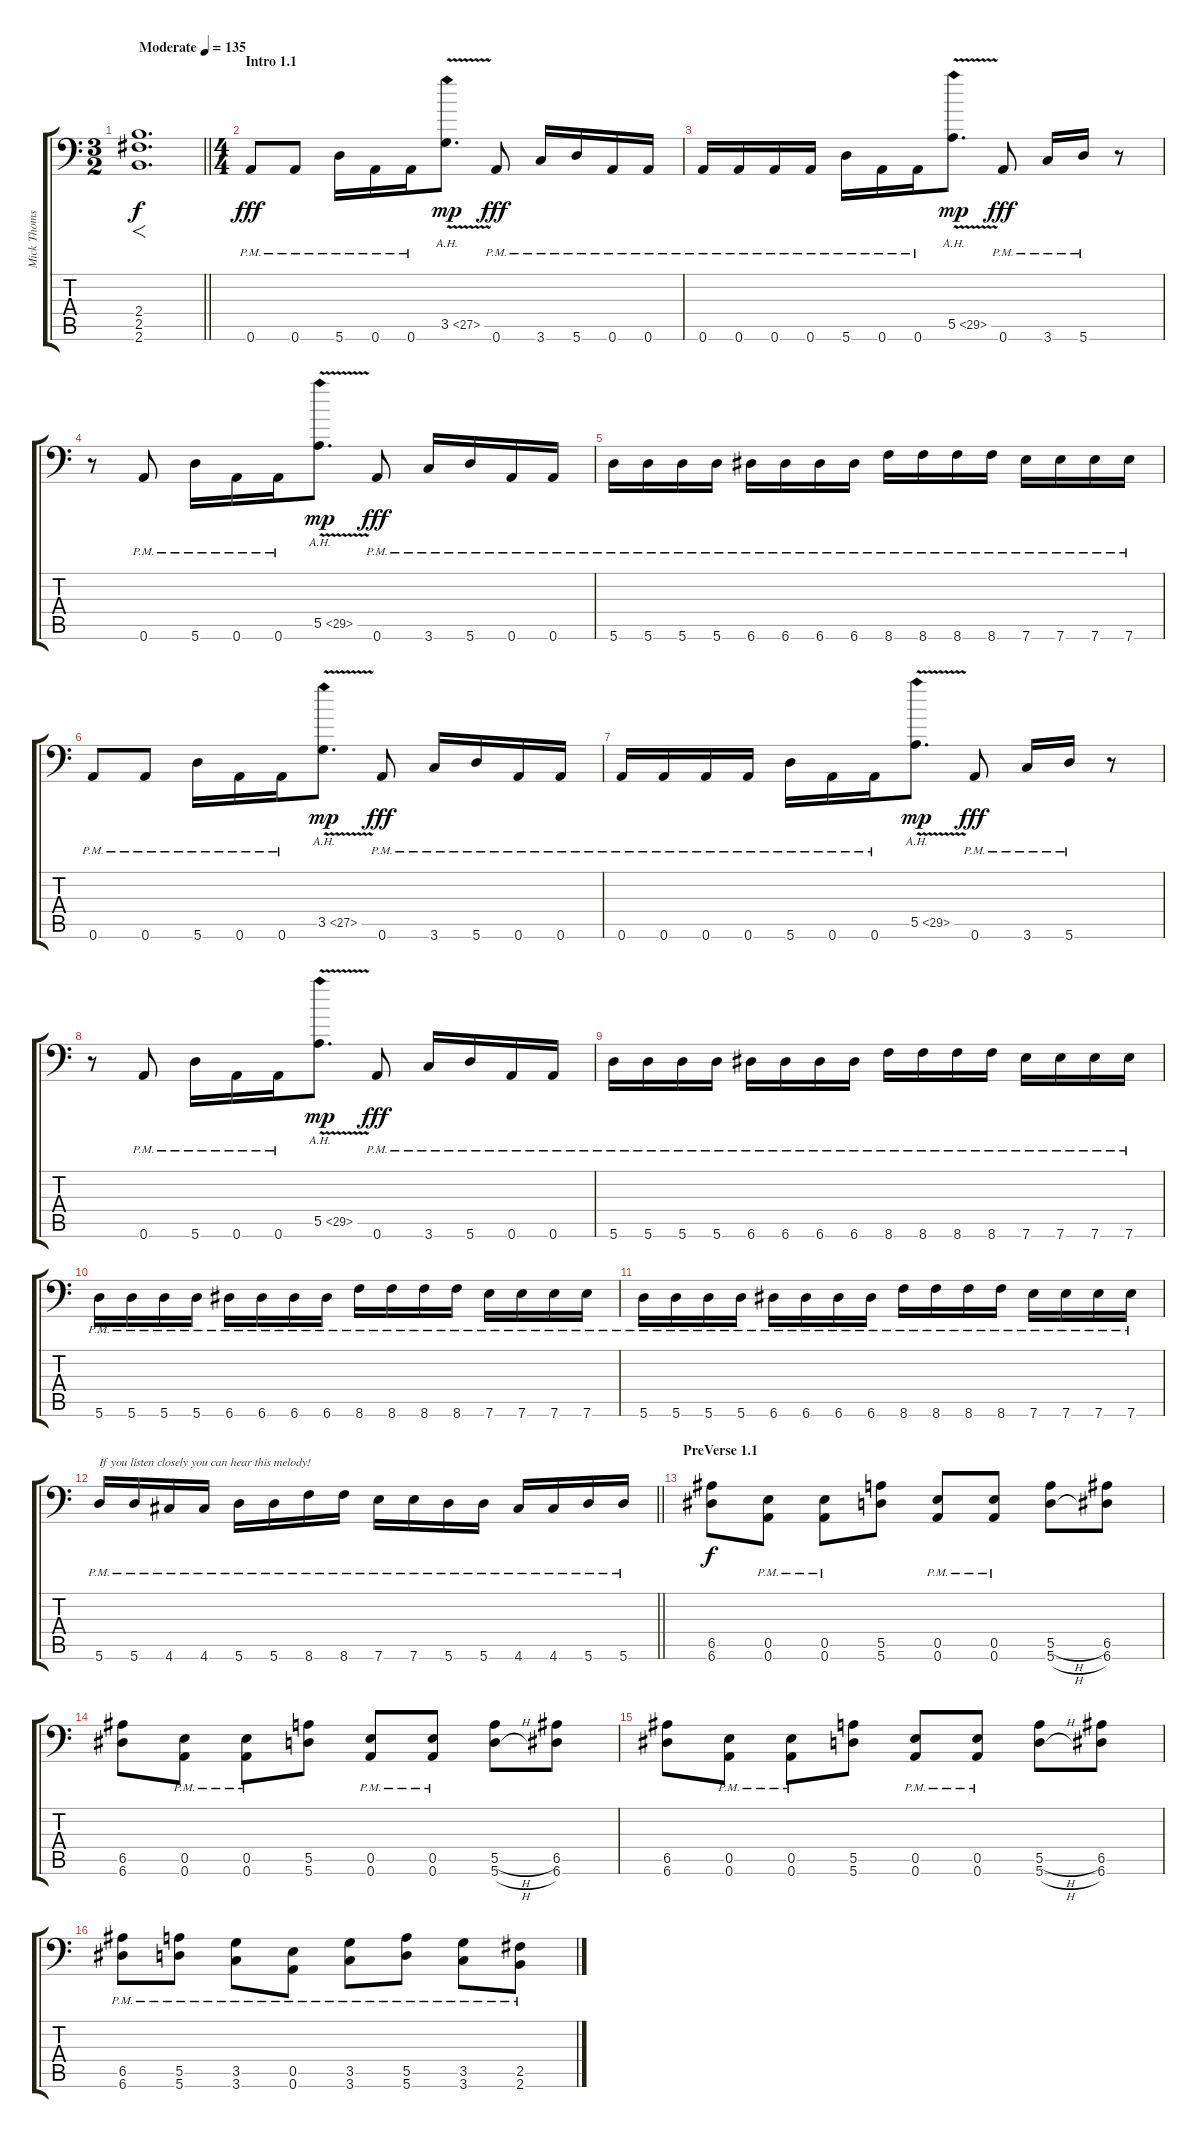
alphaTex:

\track ("Mick Thomson" "Mick Thoms") {instrument distortionguitar}
\staff {score tabs}
\tuning (B3 Gb3 D3 A2 E2 A1) {hide}
\ts (3 2)
\tempo (135 "Moderate")
\clef f4
\barLineRight lightlight
\ks c
(2.4 2.5 2.6).1{f d dy f instrument distortionguitar} |
\ts (4 4)
\section ("" "Intro 1.1")
0.6{pm}.8{dy fff volume 10} 0.6{pm}.8 5.6{pm}.16 0.6{pm}.16 0.6{pm}.16 3.5{ah 24 v}.8{d dy mp} 0.6{pm}.8{dy fff} 3.6{pm}.16 5.6{pm}.16 0.6{pm}.16 0.6{pm}.16 |
0.6{pm}.16 0.6{pm}.16 0.6{pm}.16 0.6{pm}.16 5.6{pm}.16 0.6{pm}.16 0.6{pm}.16 5.5{ah 24 v}.8{d dy mp} 0.6{pm}.8{dy fff} 3.6{pm}.16 5.6{pm}.16 r.8 |
r.8{volume 13} 0.6{pm}.8 5.6{pm}.16 0.6{pm}.16 0.6{pm}.16 5.5{ah 24 v}.8{d dy mp} 0.6{pm}.8{dy fff} 3.6{pm}.16 5.6{pm}.16 0.6{pm}.16 0.6{pm}.16 |
5.6{pm}.16 5.6{pm}.16 5.6{pm}.16 5.6{pm}.16 6.6{pm}.16 6.6{pm}.16 6.6{pm}.16 6.6{pm}.16 8.6{pm}.16 8.6{pm}.16 8.6{pm}.16 8.6{pm}.16 7.6{pm}.16 7.6{pm}.16 7.6{pm}.16 7.6{pm}.16 |
0.6{pm}.8 0.6{pm}.8 5.6{pm}.16 0.6{pm}.16 0.6{pm}.16 3.5{ah 24 v}.8{d dy mp} 0.6{pm}.8{dy fff} 3.6{pm}.16 5.6{pm}.16 0.6{pm}.16 0.6{pm}.16 |
0.6{pm}.16 0.6{pm}.16 0.6{pm}.16 0.6{pm}.16 5.6{pm}.16 0.6{pm}.16 0.6{pm}.16 5.5{ah 24 v}.8{d dy mp} 0.6{pm}.8{dy fff} 3.6{pm}.16 5.6{pm}.16 r.8 |
r.8 0.6{pm}.8 5.6{pm}.16 0.6{pm}.16 0.6{pm}.16 5.5{ah 24 v}.8{d dy mp} 0.6{pm}.8{dy fff} 3.6{pm}.16 5.6{pm}.16 0.6{pm}.16 0.6{pm}.16 |
5.6{pm}.16 5.6{pm}.16 5.6{pm}.16 5.6{pm}.16 6.6{pm}.16 6.6{pm}.16 6.6{pm}.16 6.6{pm}.16 8.6{pm}.16 8.6{pm}.16 8.6{pm}.16 8.6{pm}.16 7.6{pm}.16 7.6{pm}.16 7.6{pm}.16 7.6{pm}.16 |
5.6{pm}.16 5.6{pm}.16 5.6{pm}.16 5.6{pm}.16 6.6{pm}.16 6.6{pm}.16 6.6{pm}.16 6.6{pm}.16 8.6{pm}.16 8.6{pm}.16 8.6{pm}.16 8.6{pm}.16 7.6{pm}.16 7.6{pm}.16 7.6{pm}.16 7.6{pm}.16 |
5.6{pm}.16 5.6{pm}.16 5.6{pm}.16 5.6{pm}.16 6.6{pm}.16 6.6{pm}.16 6.6{pm}.16 6.6{pm}.16 8.6{pm}.16 8.6{pm}.16 8.6{pm}.16 8.6{pm}.16 7.6{pm}.16 7.6{pm}.16 7.6{pm}.16 7.6{pm}.16 |
\barLineRight lightlight
5.6{pm}.16{txt "If you listen closely you can hear this melody!"} 5.6{pm}.16 4.6{pm}.16 4.6{pm}.16 5.6{pm}.16 5.6{pm}.16 8.6{pm}.16 8.6{pm}.16 7.6{pm}.16 7.6{pm}.16 5.6{pm}.16 5.6{pm}.16 4.6{pm}.16 4.6{pm}.16 5.6{pm}.16 5.6{pm}.16 |
\section ("" "PreVerse 1.1")
(6.5 6.6).8{dy f} (0.5{pm} 0.6{pm}).8 (0.5{pm} 0.6{pm}).8 (5.5 5.6).8 (0.5{pm} 0.6{pm}).8 (0.5{pm} 0.6{pm}).8 (5.5{h} 5.6{h}).8 (6.5 6.6).8 |
(6.5 6.6).8 (0.5{pm} 0.6{pm}).8 (0.5{pm} 0.6{pm}).8 (5.5 5.6).8 (0.5{pm} 0.6{pm}).8 (0.5{pm} 0.6{pm}).8 (5.5{h} 5.6{h}).8 (6.5 6.6).8 |
(6.5 6.6).8 (0.5{pm} 0.6{pm}).8 (0.5{pm} 0.6{pm}).8 (5.5 5.6).8 (0.5{pm} 0.6{pm}).8 (0.5{pm} 0.6{pm}).8 (5.5{h} 5.6{h}).8 (6.5 6.6).8 |
(6.5{pm} 6.6{pm}).8 (5.5{pm} 5.6{pm}).8 (3.5{pm} 3.6{pm}).8 (0.5{pm} 0.6{pm}).8 (3.5{pm} 3.6{pm}).8 (5.5{pm} 5.6{pm}).8 (3.5{pm} 3.6{pm}).8 (2.5{pm} 2.6{pm}).8
